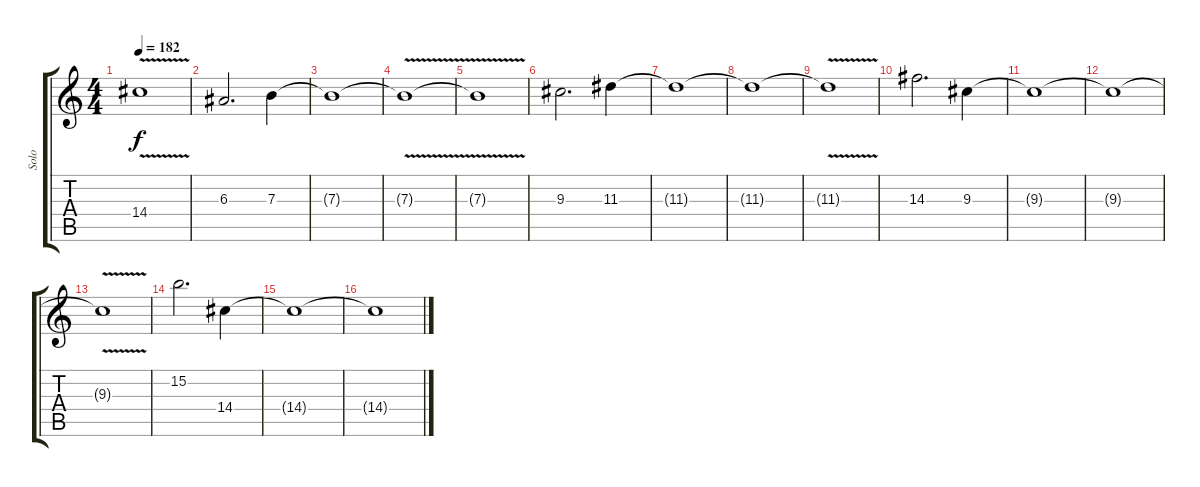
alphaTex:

\track ("Solo" "Solo") {instrument distortionguitar}
\staff {score tabs}
\tuning (Db4 Ab3 E3 B2 Gb2 Db2) {hide}
\ts (4 4)
\tempo 182
\clef g2
\ks c
14.4{v t}.1{dy f} |
6.3.2{d volume 13} 7.3.4 |
7.3{t}.1 |
7.3{v t}.1 |
7.3{t}.1 |
9.3.2{d} 11.3.4 |
11.3{t}.1 |
11.3{t}.1 |
11.3{v t}.1 |
14.3.2{d} 9.3.4 |
9.3{t}.1 |
9.3{t}.1 |
9.3{v t}.1 |
15.2.2{d} 14.4.4 |
14.4{t}.1 |
14.4{t}.1
